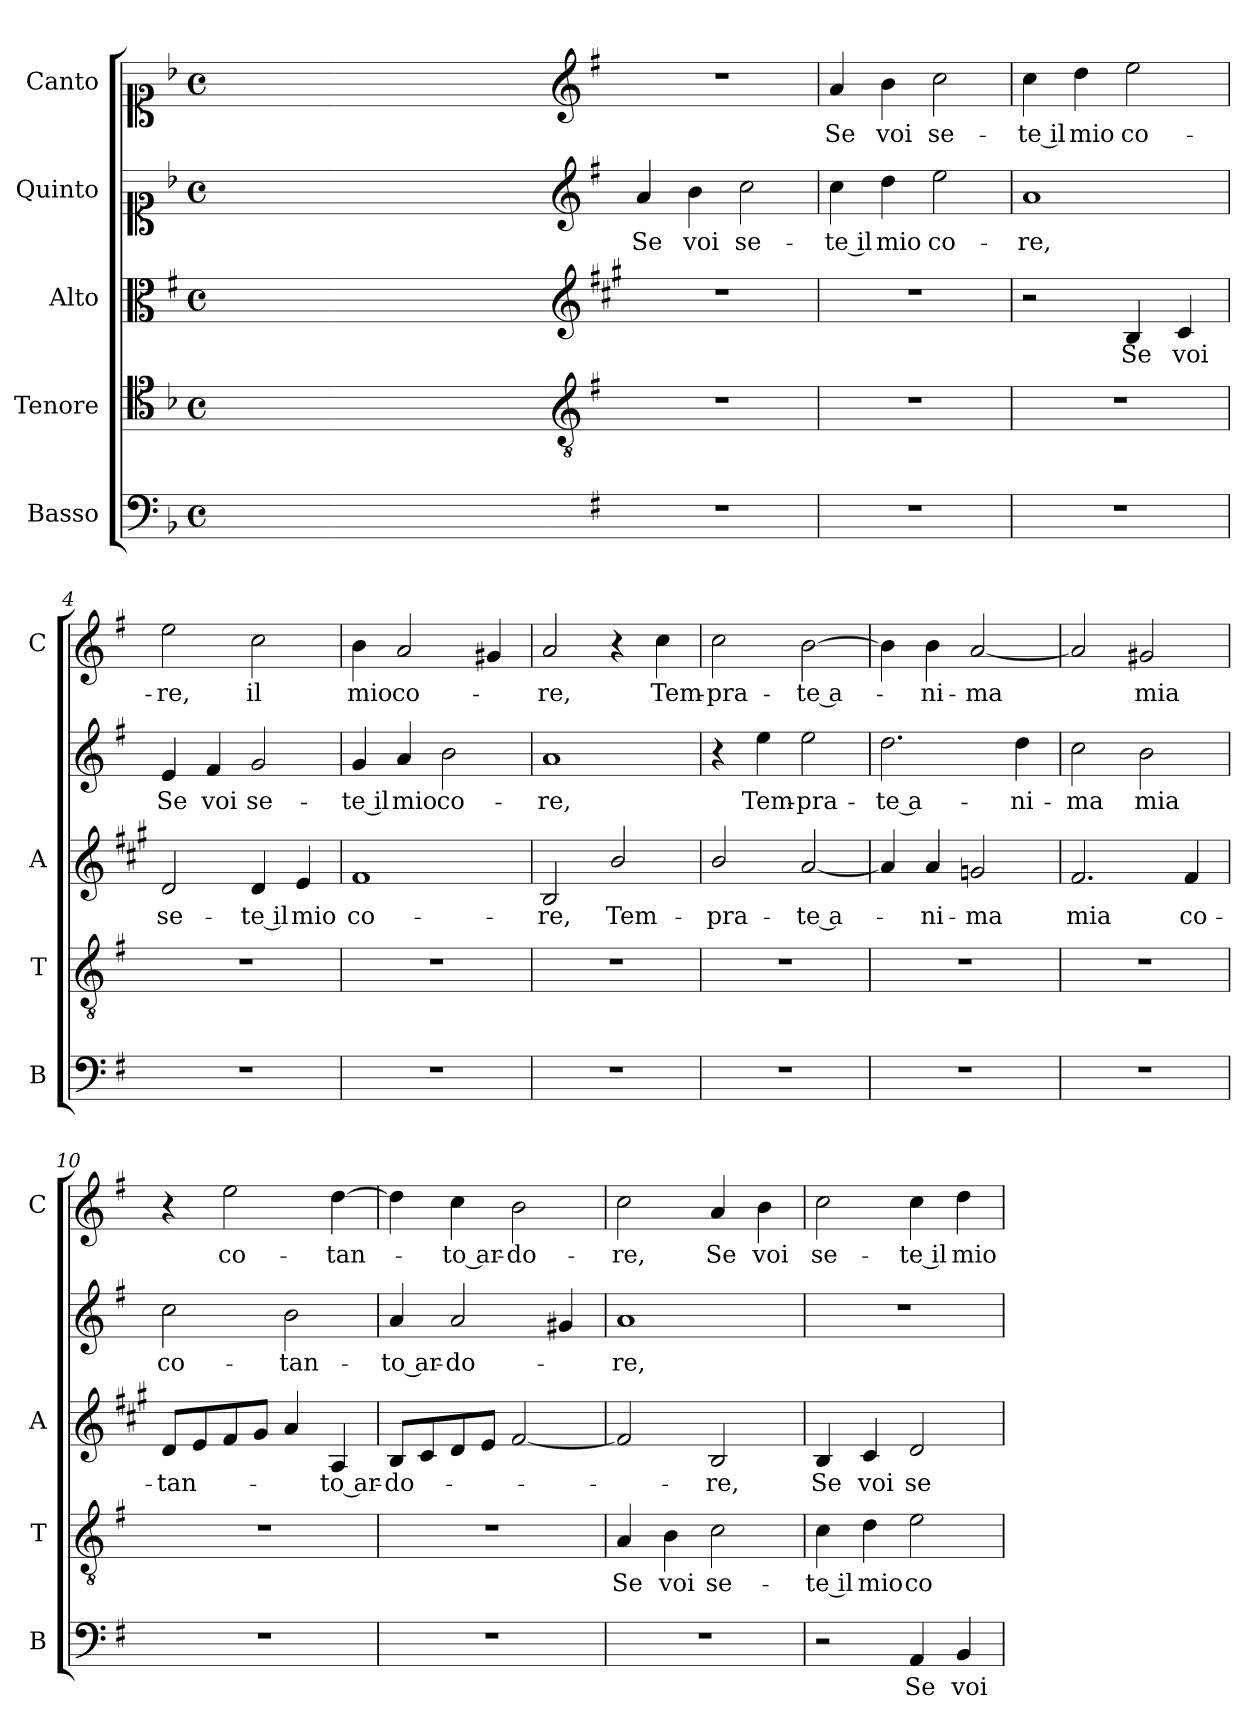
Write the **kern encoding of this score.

**kern	**text	**kern	**text	**kern	**text	**kern	**text	**kern	**text
*part5	*part5	*part4	*part4	*part3	*part3	*part2	*part2	*part1	*part1
*staff5	*staff5	*staff4	*staff4	*staff3	*staff3	*staff2	*staff2	*staff1	*staff1
*I"Basso	*	*I"Tenore	*	*I"Alto	*	*I"Quinto	*	*I"Canto	*
*I'B	*	*I'T	*	*I'A	*	*	*	*I'C	*
*clefF4	*	*clefC4	*	*clefC3	*	*clefC1	*	*clefC1	*
*	*	*	*	*ITrd1c2	*	*	*	*	*
*k[b-]	*	*k[b-]	*	*k[b-]	*	*k[b-]	*	*k[b-]	*
*F:	*	*F:	*	*F:	*	*F:	*	*F:	*
*M4/4	*	*M4/4	*	*M4/4	*	*M4/4	*	*M4/4	*
*met(c)	*	*met(c)	*	*met(c)	*	*met(c)	*	*met(c)	*
=	=	=	=	=	=	=	=	=	=
1ryy	.	1ryy	.	1ryy	.	1ryy	.	1ryy	.
=1X-	=1X-	=1X-	=1X-	=1X-	=1X-	=1X-	=1X-	=1X-	=1X-
4ryy	.	4ryy	.	4ryy	.	4ryy	.	4ryy	.
4ryy	.	4ryy	.	4ryy	.	4ryy	.	4ryy	.
4ryy	.	4ryy	.	4ryy	.	4ryy	.	4ryy	.
4ryy	.	4ryy	.	4ryy	.	4ryy	.	4ryy	.
=1-	=1-	=1-	=1-	=1-	=1-	=1-	=1-	=1-	=1-
*	*	*clefGv2	*	*clefG2	*	*clefG2	*	*clefG2	*
*k[f#]	*	*k[f#]	*	*k[f#]	*	*k[f#]	*	*k[f#]	*
*G:	*	*G:	*	*G:	*	*G:	*	*G:	*
!	!	!	!	!	!	!	!LO:LY:b	!	!
1r	.	1r	.	1r	.	4a/	Se	1r	.
!	!	!	!	!	!	!	!LO:LY:b	!	!
.	.	.	.	.	.	4b\	voi	.	.
!	!	!	!	!	!	!	!LO:LY:b	!	!
.	.	.	.	.	.	2cc\	se-	.	.
=2	=2	=2	=2	=2	=2	=2	=2	=2	=2
!	!	!	!	!	!	!	!LO:LY:b	!	!LO:LY:b
1r	.	1r	.	1r	.	4cc\	-te il	4a/	Se
!	!	!	!	!	!	!	!LO:LY:b	!	!LO:LY:b
.	.	.	.	.	.	4dd\	mio	4b\	voi
!	!	!	!	!	!	!	!LO:LY:b	!	!LO:LY:b
.	.	.	.	.	.	2ee\	co-	2cc\	se-
=3	=3	=3	=3	=3	=3	=3	=3	=3	=3
!	!	!	!	!	!	!	!LO:LY:b	!	!LO:LY:b
1r	.	1r	.	2r	.	1a	-re,	4cc\	-te il
!	!	!	!	!	!	!	!	!	!LO:LY:b
.	.	.	.	.	.	.	.	4dd\	mio
!	!	!	!	!	!LO:LY:b	!	!	!	!LO:LY:b
.	.	.	.	4A/	Se	.	.	2ee\	co-
!	!	!	!	!	!LO:LY:b	!	!	!	!
.	.	.	.	4B/	voi	.	.	.	.
=4	=4	=4	=4	=4	=4	=4	=4	=4	=4
!	!	!	!	!	!LO:LY:b	!	!LO:LY:b	!	!LO:LY:b
1r	.	1r	.	2c/	se-	4e/	Se	2ee\	-re,
!	!	!	!	!	!	!	!LO:LY:b	!	!
.	.	.	.	.	.	4f#/	voi	.	.
!	!	!	!	!	!LO:LY:b	!	!LO:LY:b	!	!LO:LY:b
.	.	.	.	4c/	-te il	2g/	se-	2cc\	il
!	!	!	!	!	!LO:LY:b	!	!	!	!
.	.	.	.	4d/	mio	.	.	.	.
=5	=5	=5	=5	=5	=5	=5	=5	=5	=5
!	!	!	!	!	!LO:LY:b	!	!LO:LY:b	!	!LO:LY:b
1r	.	1r	.	1e	co-	4g/	-te il	4b\	mio
!	!	!	!	!	!	!	!LO:LY:b	!	!LO:LY:b
.	.	.	.	.	.	4a/	mio	2a/	co-
!	!	!	!	!	!	!	!LO:LY:b	!	!
.	.	.	.	.	.	2b\	co-	.	.
.	.	.	.	.	.	.	.	4g#X/	.
=6	=6	=6	=6	=6	=6	=6	=6	=6	=6
!	!	!	!	!	!LO:LY:b	!	!LO:LY:b	!	!LO:LY:b
1r	.	1r	.	2A/	-re,	1a	-re,	2a/	-re,
!	!	!	!	!	!LO:LY:b	!	!	!	!
.	.	.	.	2a/	Tem-	.	.	4r	.
!	!	!	!	!	!	!	!	!	!LO:LY:b
.	.	.	.	.	.	.	.	4cc\	Tem-
!!LO:LB:g=z
=7	=7	=7	=7	=7	=7	=7	=7	=7	=7
!	!	!	!	!	!LO:LY:b	!	!	!	!LO:LY:b
1r	.	1r	.	2a/	-pra-	4r	.	2cc\	-pra-
!	!	!	!	!	!	!	!LO:LY:b	!	!
.	.	.	.	.	.	4ee\	Tem-	.	.
!	!	!	!	!	!LO:LY:b	!	!LO:LY:b	!	!LO:LY:b
.	.	.	.	[2g/	-te a-	2ee\	-pra-	[2b\	-te a-
=8	=8	=8	=8	=8	=8	=8	=8	=8	=8
!	!	!	!	!	!	!	!LO:LY:b	!	!
1r	.	1r	.	4g/]	.	2.dd\	-te a-	4b\]	.
!	!	!	!	!	!LO:LY:b	!	!	!	!LO:LY:b
.	.	.	.	4g/	-ni-	.	.	4b\	-ni-
!	!	!	!	!	!LO:LY:b	!	!	!	!LO:LY:b
.	.	.	.	2fn/	-ma	.	.	[2a/	-ma
!	!	!	!	!	!	!	!LO:LY:b	!	!
.	.	.	.	.	.	4dd\	-ni-	.	.
=9	=9	=9	=9	=9	=9	=9	=9	=9	=9
!	!	!	!	!	!LO:LY:b	!	!LO:LY:b	!	!
1r	.	1r	.	2.e/	mia	2cc\	-ma	2a/]	.
!	!	!	!	!	!	!	!LO:LY:b	!	!LO:LY:b
.	.	.	.	.	.	2b\	mia	2g#X/	mia
!	!	!	!	!	!LO:LY:b	!	!	!	!
.	.	.	.	4e/	co-	.	.	.	.
=10	=10	=10	=10	=10	=10	=10	=10	=10	=10
!	!	!	!	!	!LO:LY:b	!	!LO:LY:b	!	!
1r	.	1r	.	8c/L	-tan-	2cc\	co-	4r	.
.	.	.	.	8d/	.	.	.	.	.
!	!	!	!	!	!	!	!	!	!LO:LY:b
.	.	.	.	8e/	.	.	.	2ee\	co-
.	.	.	.	8f#/J	.	.	.	.	.
!	!	!	!	!	!	!	!LO:LY:b	!	!
.	.	.	.	4g/	.	2b\	-tan-	.	.
!	!	!	!	!	!LO:LY:b	!	!	!	!LO:LY:b
.	.	.	.	4G/	-to ar-	.	.	[4dd\	-tan-
=11	=11	=11	=11	=11	=11	=11	=11	=11	=11
!	!	!	!	!	!LO:LY:b	!	!LO:LY:b	!	!
1r	.	1r	.	8A/L	-do-	4a/	-to ar-	4dd\]	.
.	.	.	.	8B/	.	.	.	.	.
!	!	!	!	!	!	!	!LO:LY:b	!	!LO:LY:b
.	.	.	.	8c/	.	2a/	-do-	4cc\	-to ar-
.	.	.	.	8d/J	.	.	.	.	.
!	!	!	!	!	!	!	!	!	!LO:LY:b
.	.	.	.	[2e/	.	.	.	2b\	-do-
.	.	.	.	.	.	4g#X/	.	.	.
=12	=12	=12	=12	=12	=12	=12	=12	=12	=12
!	!	!	!LO:LY:b	!	!	!	!LO:LY:b	!	!LO:LY:b
1r	.	4A/	Se	2e/]	.	1a	-re,	2cc\	-re,
!	!	!	!LO:LY:b	!	!	!	!	!	!
.	.	4B\	voi	.	.	.	.	.	.
!	!	!	!LO:LY:b	!	!LO:LY:b	!	!	!	!LO:LY:b
.	.	2c\	se-	2A/	-re,	.	.	4a/	Se
!	!	!	!	!	!	!	!	!	!LO:LY:b
.	.	.	.	.	.	.	.	4b\	voi
=13	=13	=13	=13	=13	=13	=13	=13	=13	=13
!	!	!	!LO:LY:b	!	!LO:LY:b	!	!	!	!LO:LY:b
2r	.	4c\	-te il	4A/	Se	1r	.	2cc\	se-
!	!	!	!LO:LY:b	!	!LO:LY:b	!	!	!	!
.	.	4d\	mio	4B/	voi	.	.	.	.
!	!LO:LY:b	!	!LO:LY:b	!	!LO:LY:b	!	!	!	!LO:LY:b
4AA/	Se	2e\	co-	2c/	se-	.	.	4cc\	-te il
!	!LO:LY:b	!	!	!	!	!	!	!	!LO:LY:b
4BB/	voi	.	.	.	.	.	.	4dd\	mio
=	=	=	=	=	=	=	=	=	=
*-	*-	*-	*-	*-	*-	*-	*-	*-	*-
